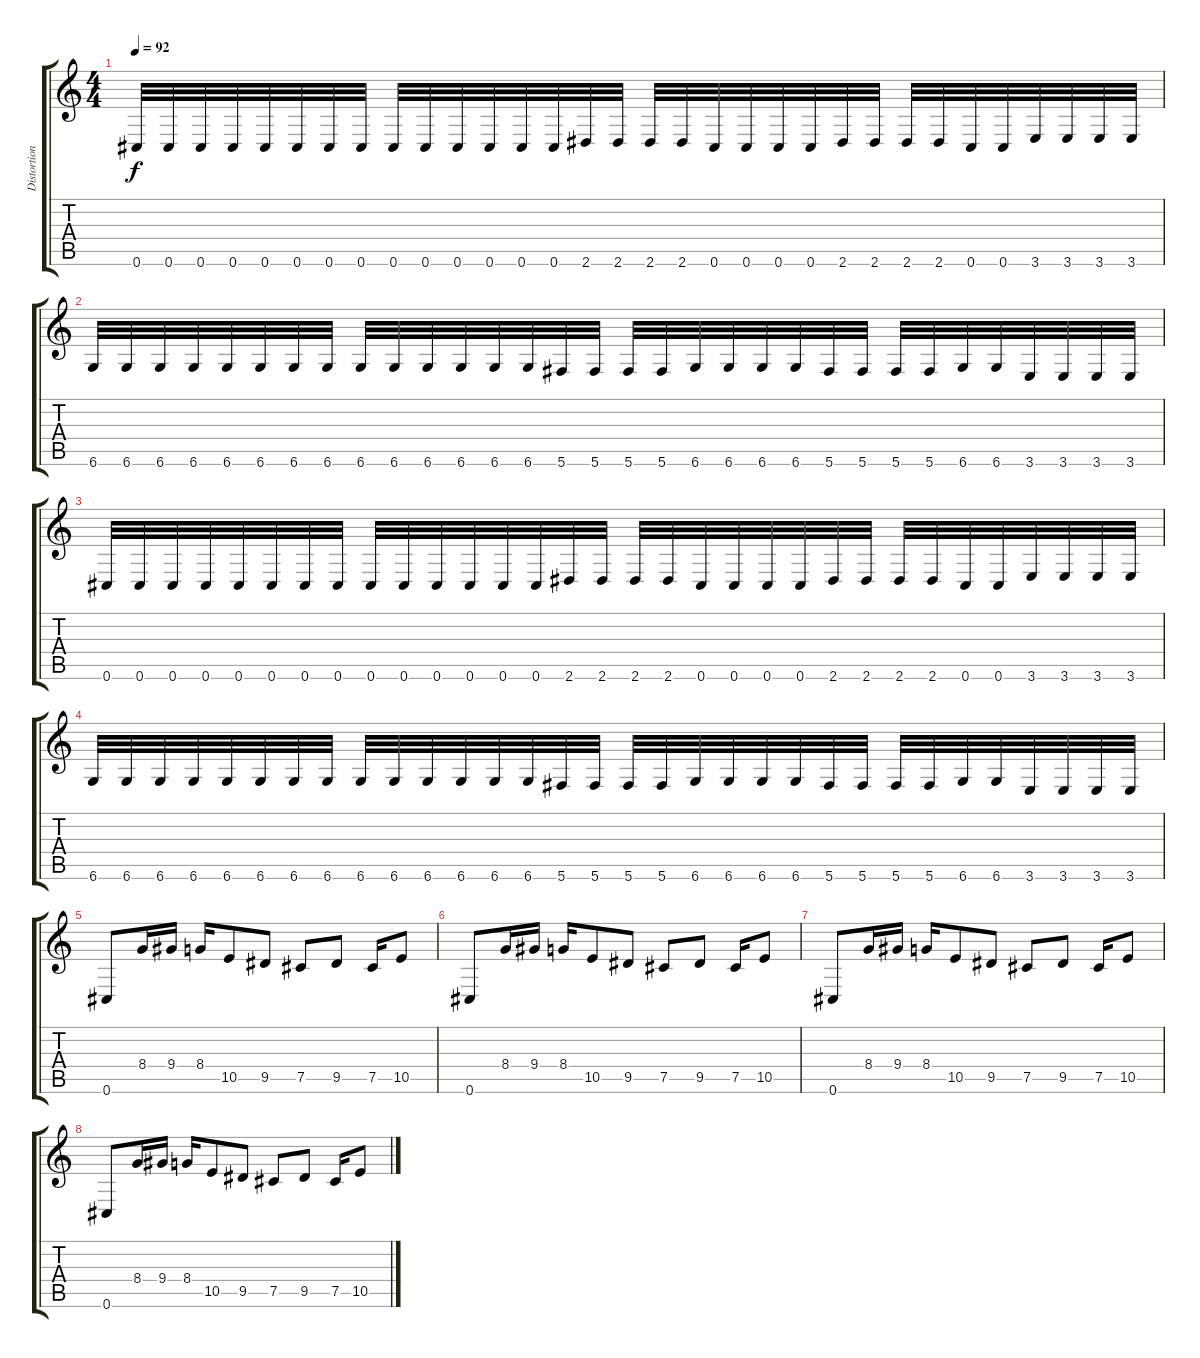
\track ("Distortion Guitar 1" "Distortion") {instrument distortionguitar}
\staff {score tabs}
\tuning (Db4 Ab3 E3 B2 Gb2 Db2) {hide}
\ts (4 4)
\tempo 92
\clef g2
\ks c
0.6.32{dy f} 0.6.32 0.6.32 0.6.32 0.6.32 0.6.32 0.6.32 0.6.32 0.6.32 0.6.32 0.6.32 0.6.32 0.6.32 0.6.32 2.6.32 2.6.32 2.6.32 2.6.32 0.6.32 0.6.32 0.6.32 0.6.32 2.6.32 2.6.32 2.6.32 2.6.32 0.6.32 0.6.32 3.6.32 3.6.32 3.6.32 3.6.32 |
6.6.32 6.6.32 6.6.32 6.6.32 6.6.32 6.6.32 6.6.32 6.6.32 6.6.32 6.6.32 6.6.32 6.6.32 6.6.32 6.6.32 5.6.32 5.6.32 5.6.32 5.6.32 6.6.32 6.6.32 6.6.32 6.6.32 5.6.32 5.6.32 5.6.32 5.6.32 6.6.32 6.6.32 3.6.32 3.6.32 3.6.32 3.6.32 |
0.6.32 0.6.32 0.6.32 0.6.32 0.6.32 0.6.32 0.6.32 0.6.32 0.6.32 0.6.32 0.6.32 0.6.32 0.6.32 0.6.32 2.6.32 2.6.32 2.6.32 2.6.32 0.6.32 0.6.32 0.6.32 0.6.32 2.6.32 2.6.32 2.6.32 2.6.32 0.6.32 0.6.32 3.6.32 3.6.32 3.6.32 3.6.32 |
6.6.32 6.6.32 6.6.32 6.6.32 6.6.32 6.6.32 6.6.32 6.6.32 6.6.32 6.6.32 6.6.32 6.6.32 6.6.32 6.6.32 5.6.32 5.6.32 5.6.32 5.6.32 6.6.32 6.6.32 6.6.32 6.6.32 5.6.32 5.6.32 5.6.32 5.6.32 6.6.32 6.6.32 3.6.32 3.6.32 3.6.32 3.6.32 |
0.6.8 8.4.16 9.4.16 8.4.16 10.5.8 9.5.8 7.5.8 9.5.8 7.5.16 10.5.8 |
0.6.8 8.4.16 9.4.16 8.4.16 10.5.8 9.5.8 7.5.8 9.5.8 7.5.16 10.5.8 |
0.6.8 8.4.16 9.4.16 8.4.16 10.5.8 9.5.8 7.5.8 9.5.8 7.5.16 10.5.8 |
0.6.8 8.4.16 9.4.16 8.4.16 10.5.8 9.5.8 7.5.8 9.5.8 7.5.16 10.5.8
